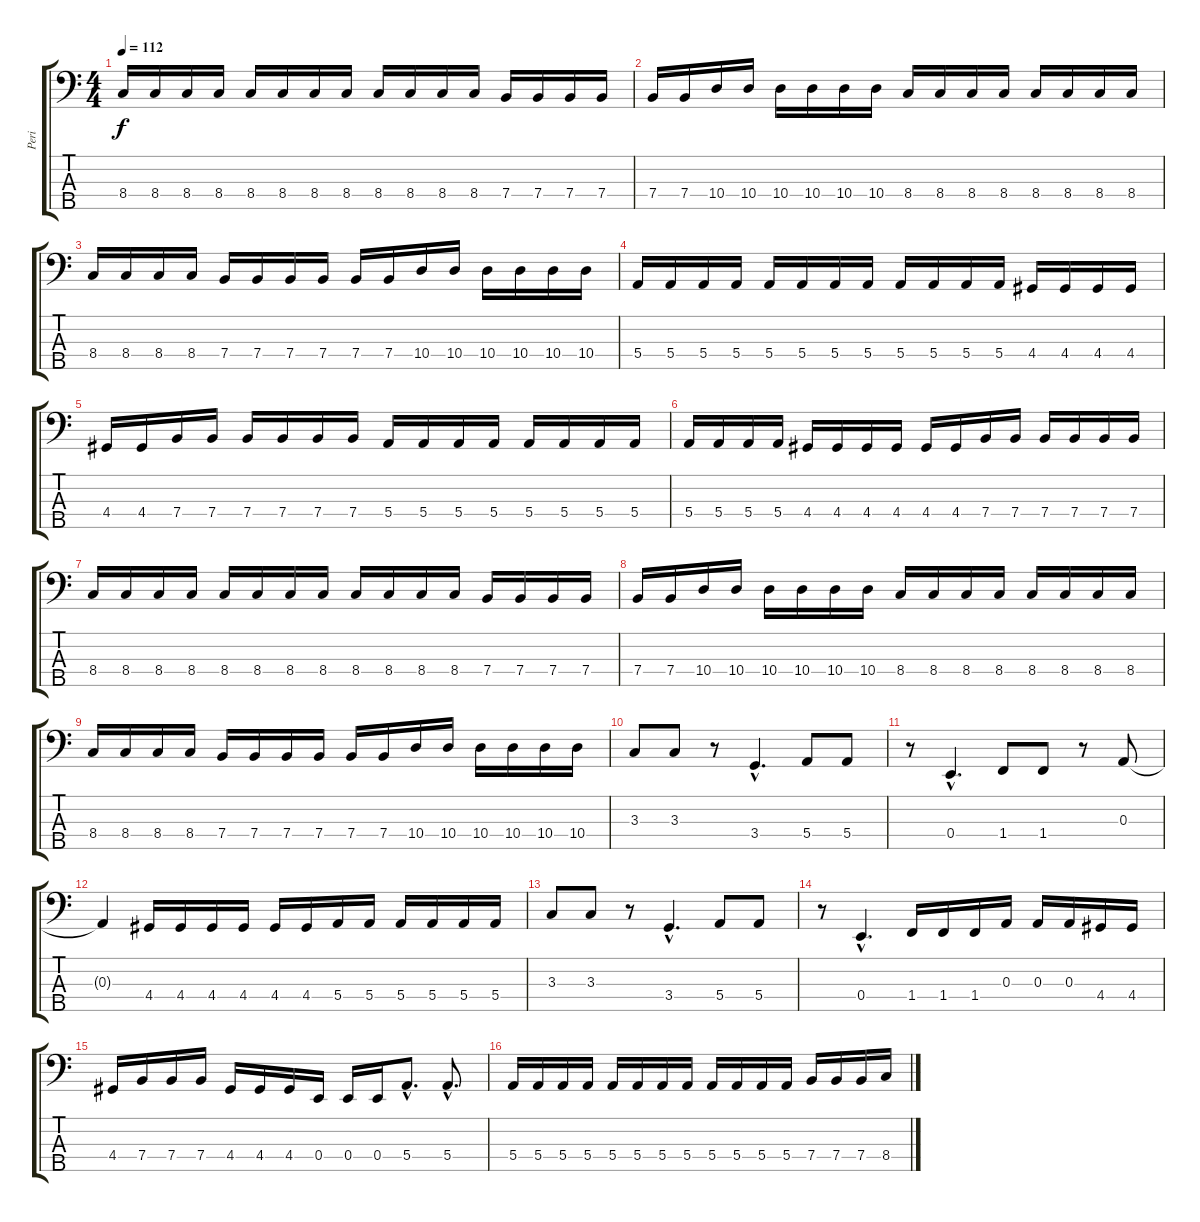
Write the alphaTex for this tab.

\track ("Peri" "Peri") {instrument electricbassfinger}
\staff {score tabs}
\tuning (G2 D2 A1 E1 B0) {hide}
\ts (4 4)
\tempo 112
\clef f4
\ks c
8.4.16{dy f} 8.4.16 8.4.16 8.4.16 8.4.16 8.4.16 8.4.16 8.4.16 8.4.16 8.4.16 8.4.16 8.4.16 7.4.16 7.4.16 7.4.16 7.4.16 |
7.4.16 7.4.16 10.4.16 10.4.16 10.4.16 10.4.16 10.4.16 10.4.16 8.4.16 8.4.16 8.4.16 8.4.16 8.4.16 8.4.16 8.4.16 8.4.16 |
8.4.16 8.4.16 8.4.16 8.4.16 7.4.16 7.4.16 7.4.16 7.4.16 7.4.16 7.4.16 10.4.16 10.4.16 10.4.16 10.4.16 10.4.16 10.4.16 |
5.4.16 5.4.16 5.4.16 5.4.16 5.4.16 5.4.16 5.4.16 5.4.16 5.4.16 5.4.16 5.4.16 5.4.16 4.4.16 4.4.16 4.4.16 4.4.16 |
4.4.16 4.4.16 7.4.16 7.4.16 7.4.16 7.4.16 7.4.16 7.4.16 5.4.16 5.4.16 5.4.16 5.4.16 5.4.16 5.4.16 5.4.16 5.4.16 |
5.4.16 5.4.16 5.4.16 5.4.16 4.4.16 4.4.16 4.4.16 4.4.16 4.4.16 4.4.16 7.4.16 7.4.16 7.4.16 7.4.16 7.4.16 7.4.16 |
8.4.16 8.4.16 8.4.16 8.4.16 8.4.16 8.4.16 8.4.16 8.4.16 8.4.16 8.4.16 8.4.16 8.4.16 7.4.16 7.4.16 7.4.16 7.4.16 |
7.4.16 7.4.16 10.4.16 10.4.16 10.4.16 10.4.16 10.4.16 10.4.16 8.4.16 8.4.16 8.4.16 8.4.16 8.4.16 8.4.16 8.4.16 8.4.16 |
8.4.16 8.4.16 8.4.16 8.4.16 7.4.16 7.4.16 7.4.16 7.4.16 7.4.16 7.4.16 10.4.16 10.4.16 10.4.16 10.4.16 10.4.16 10.4.16 |
3.3.8 3.3.8 r.8 3.4{hac}.4{d} 5.4.8 5.4.8 |
r.8 0.4{hac}.4{d} 1.4.8 1.4.8 r.8 0.3.8 |
0.3{t}.4 4.4.16 4.4.16 4.4.16 4.4.16 4.4.16 4.4.16 5.4.16 5.4.16 5.4.16 5.4.16 5.4.16 5.4.16 |
3.3.8 3.3.8 r.8 3.4{hac}.4{d} 5.4.8 5.4.8 |
r.8 0.4{hac}.4{d} 1.4.16 1.4.16 1.4.16 0.3.16 0.3.16 0.3.16 4.4.16 4.4.16 |
4.4.16 7.4.16 7.4.16 7.4.16 4.4.16 4.4.16 4.4.16 0.4.16 0.4.16 0.4.16 5.4{hac}.8{d} 5.4{hac}.8{d} |
5.4.16 5.4.16 5.4.16 5.4.16 5.4.16 5.4.16 5.4.16 5.4.16 5.4.16 5.4.16 5.4.16 5.4.16 7.4.16 7.4.16 7.4.16 8.4.16
